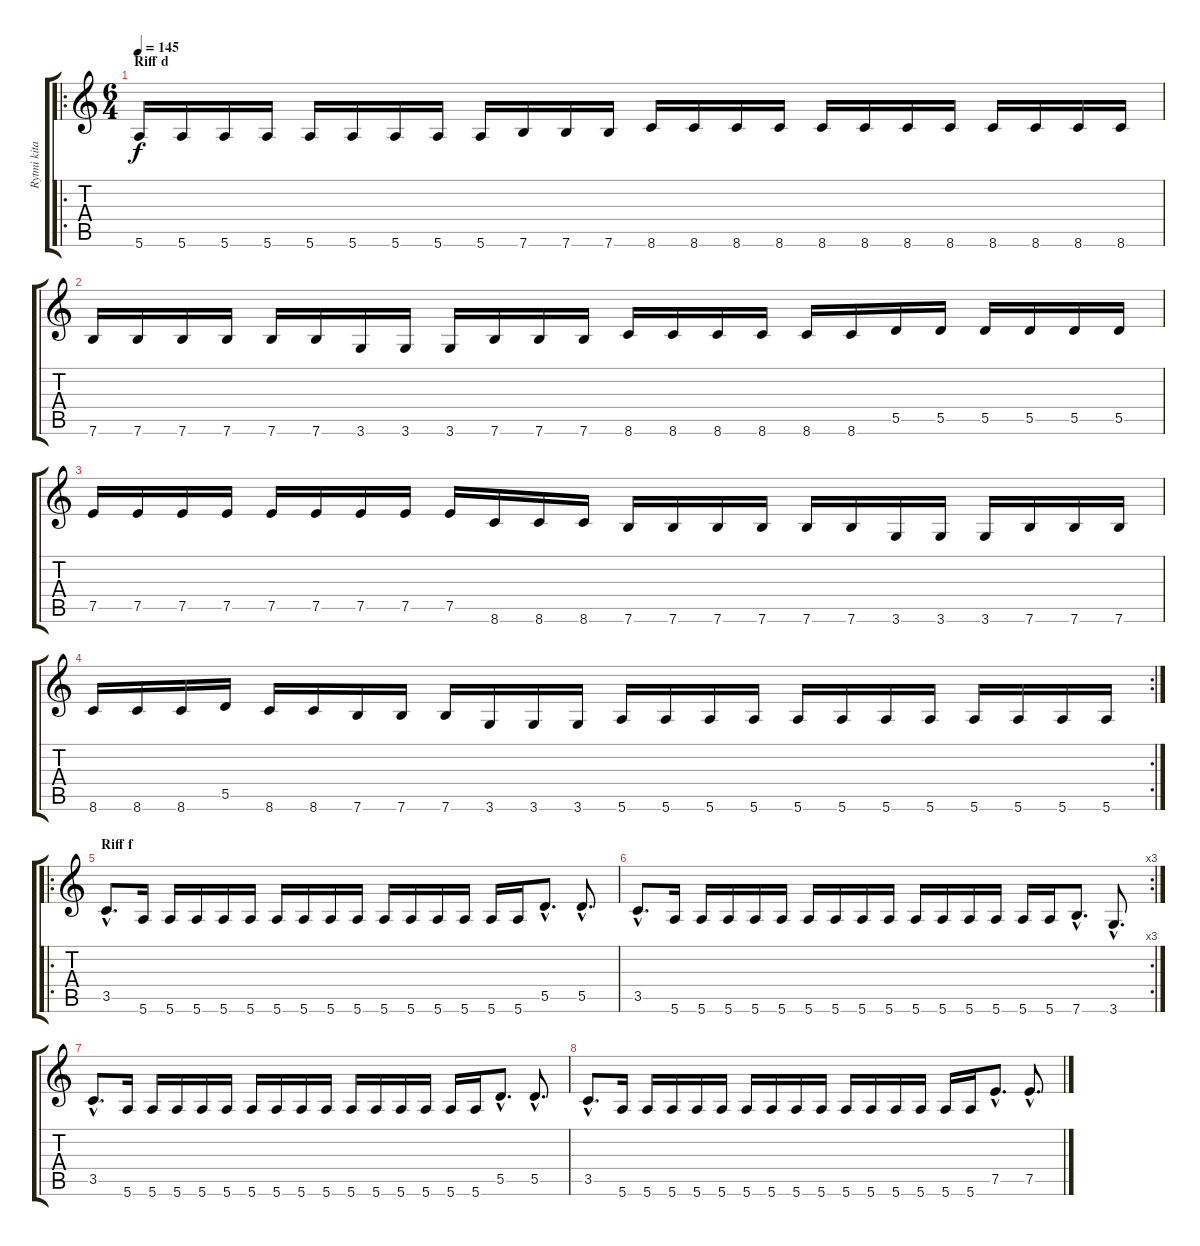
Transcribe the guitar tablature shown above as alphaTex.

\track ("Rytmi kitara" "Rytmi kita") {instrument distortionguitar}
\staff {score tabs}
\tuning (E4 B3 G3 D3 A2 E2) {hide}
\ro
\ts (6 4)
\section ("" "Riff d")
\tempo 145
\clef g2
\ks c
5.6.16{dy f} 5.6.16 5.6.16 5.6.16 5.6.16 5.6.16 5.6.16 5.6.16 5.6.16 7.6.16 7.6.16 7.6.16 8.6.16 8.6.16 8.6.16 8.6.16 8.6.16 8.6.16 8.6.16 8.6.16 8.6.16 8.6.16 8.6.16 8.6.16 |
7.6.16 7.6.16 7.6.16 7.6.16 7.6.16 7.6.16 3.6.16 3.6.16 3.6.16 7.6.16 7.6.16 7.6.16 8.6.16 8.6.16 8.6.16 8.6.16 8.6.16 8.6.16 5.5.16 5.5.16 5.5.16 5.5.16 5.5.16 5.5.16 |
7.5.16 7.5.16 7.5.16 7.5.16 7.5.16 7.5.16 7.5.16 7.5.16 7.5.16 8.6.16 8.6.16 8.6.16 7.6.16 7.6.16 7.6.16 7.6.16 7.6.16 7.6.16 3.6.16 3.6.16 3.6.16 7.6.16 7.6.16 7.6.16 |
\rc 2
8.6.16 8.6.16 8.6.16 5.5.16 8.6.16 8.6.16 7.6.16 7.6.16 7.6.16 3.6.16 3.6.16 3.6.16 5.6.16 5.6.16 5.6.16 5.6.16 5.6.16 5.6.16 5.6.16 5.6.16 5.6.16 5.6.16 5.6.16 5.6.16 |
\ro
\section ("" "Riff f")
3.5{hac}.8{d} 5.6.16 5.6.16 5.6.16 5.6.16 5.6.16 5.6.16 5.6.16 5.6.16 5.6.16 5.6.16 5.6.16 5.6.16 5.6.16 5.6.16 5.6.16 5.5{hac}.8{d} 5.5{hac}.8{d} |
\rc 3
3.5{hac}.8{d} 5.6.16 5.6.16 5.6.16 5.6.16 5.6.16 5.6.16 5.6.16 5.6.16 5.6.16 5.6.16 5.6.16 5.6.16 5.6.16 5.6.16 5.6.16 7.6{hac}.8{d} 3.6{hac}.8{d} |
3.5{hac}.8{d} 5.6.16 5.6.16 5.6.16 5.6.16 5.6.16 5.6.16 5.6.16 5.6.16 5.6.16 5.6.16 5.6.16 5.6.16 5.6.16 5.6.16 5.6.16 5.5{hac}.8{d} 5.5{hac}.8{d} |
3.5{hac}.8{d} 5.6.16 5.6.16 5.6.16 5.6.16 5.6.16 5.6.16 5.6.16 5.6.16 5.6.16 5.6.16 5.6.16 5.6.16 5.6.16 5.6.16 5.6.16 7.5{hac}.8{d} 7.5{hac}.8{d}
